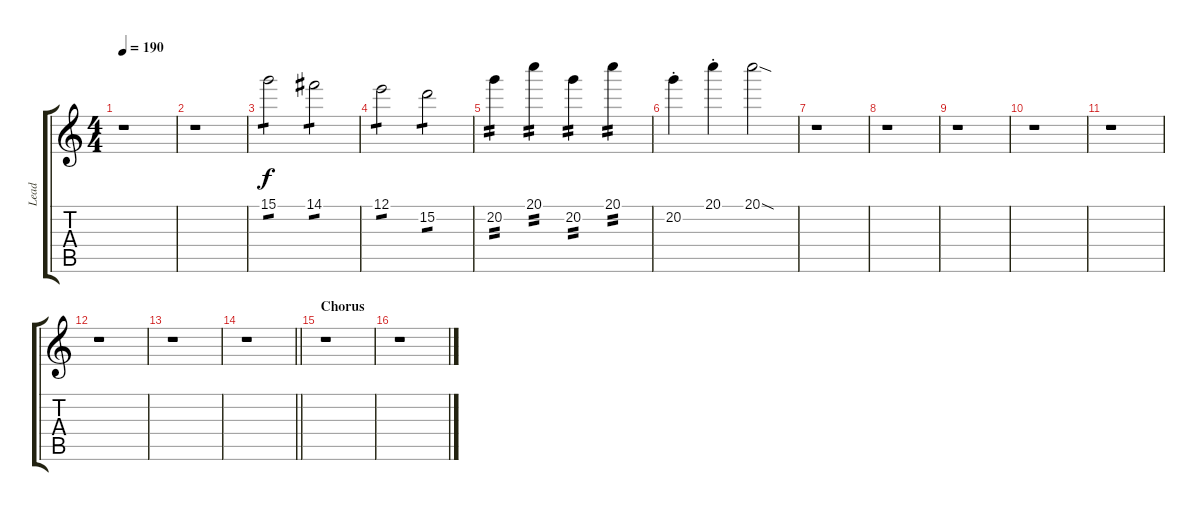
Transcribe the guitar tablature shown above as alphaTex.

\track ("Lead" "Lead") {instrument distortionguitar}
\staff {score tabs}
\tuning (E4 B3 G3 D3 A2 E2) {hide}
\ts (4 4)
\tempo 190
\clef g2
\ks c
r.1{dy f} |
r.1 |
15.1.2{tp 1} 14.1.2{tp 1} |
12.1.2{tp 1} 15.2.2{tp 1} |
20.2.4{tp 2} 20.1.4{tp 2} 20.2.4{tp 2} 20.1.4{tp 2} |
20.2{st}.4 20.1{st}.4 20.1{sod}.2 |
r.1 |
r.1 |
r.1 |
r.1 |
r.1 |
r.1 |
r.1 |
\barLineRight lightlight
r.1 |
\section ("" "Chorus")
r.1 |
r.1
